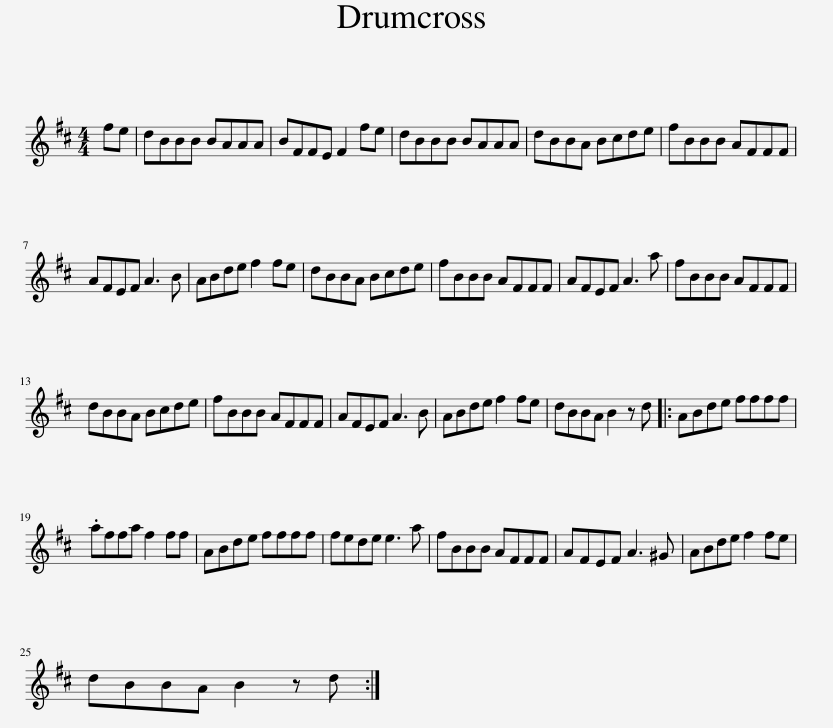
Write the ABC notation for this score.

X:1
L:1/8
M:4/4
I:linebreak $
K:Bmin
V:1 treble
V:1
 fe | dBBB BAAA | BFFE F2 fe | dBBB BAAA | dBBA Bcde | %5
 fBBB AFFF |$ AFEF A3 B | ABde f2 fe | dBBA Bcde | fBBB AFFF | %10
 AFEF A3 a | fBBB AFFF |$ dBBA Bcde | fBBB AFFF | AFEF A3 B | %15
 ABde f2 fe | dBBA B2 z d |: ABde ffff |$ .affa f2 ff | ABde ffff | %20
 fede e3 a | fBBB AFFF | AFEF A3 ^G | ABde f2 fe |$ dBBA B2 z d :| %25
